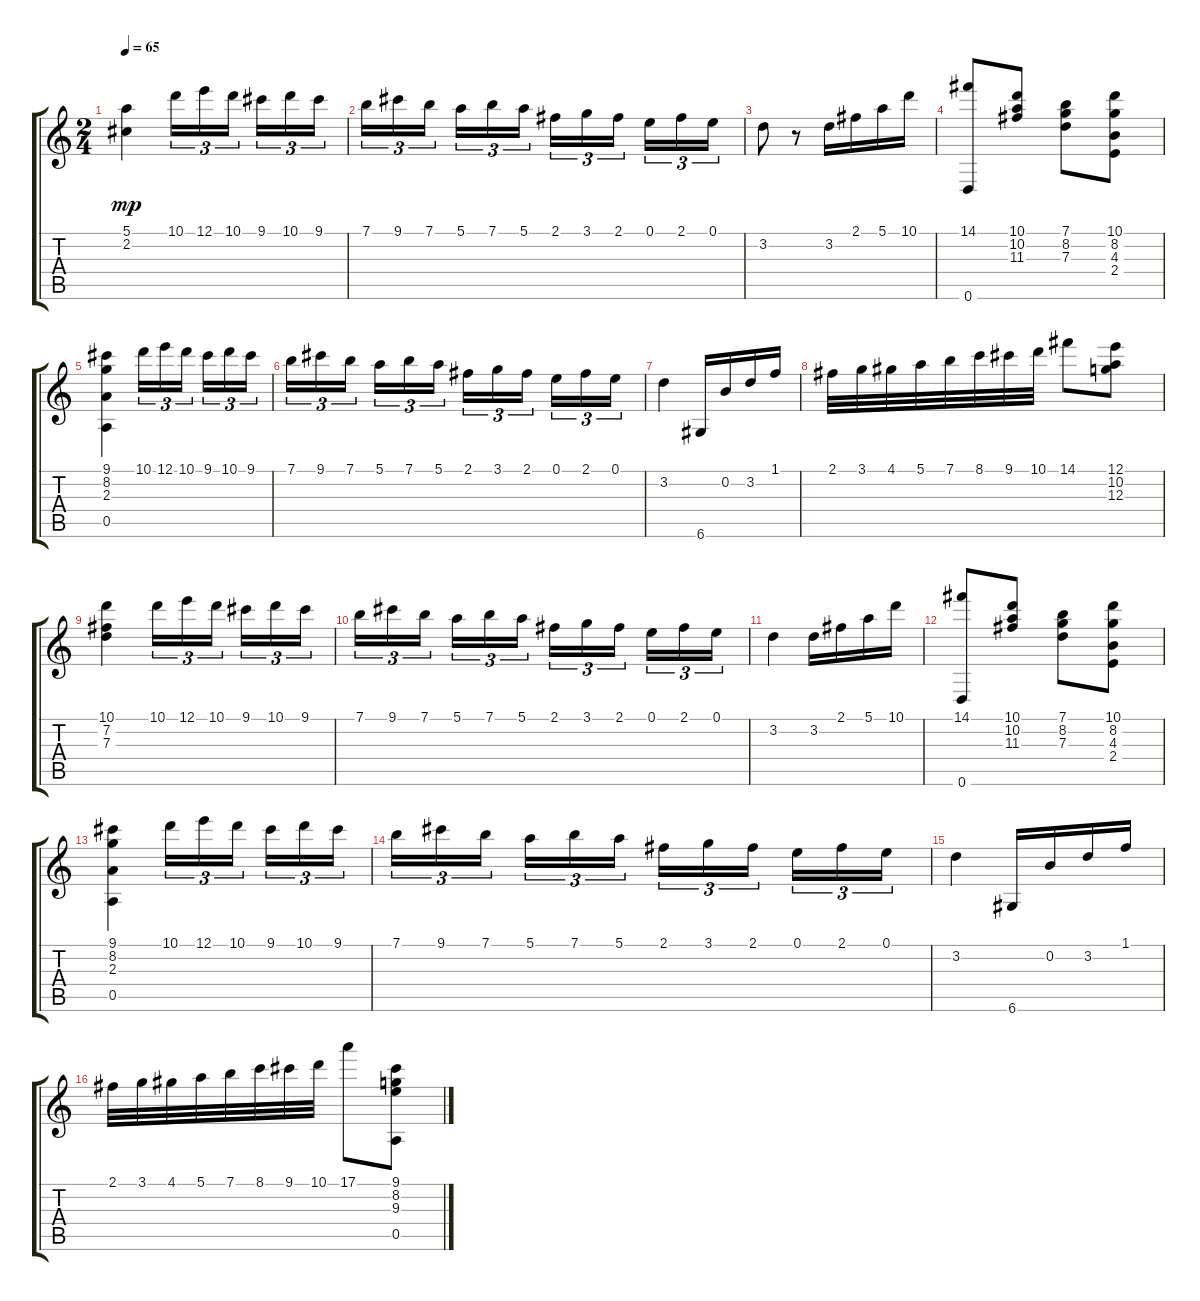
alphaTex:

\track "" {instrument acousticguitarnylon}
\staff {score tabs}
\tuning (E4 B3 G3 D3 A2 D2) {hide}
\ts (2 4)
\tempo 65
\clef g2
\ks c
(5.1 2.2).4{dy mp} 10.1.16{tu (3 2)} 12.1.16{tu (3 2)} 10.1.16{tu (3 2)} 9.1.16{tu (3 2)} 10.1.16{tu (3 2)} 9.1.16{tu (3 2)} |
7.1.16{tu (3 2)} 9.1.16{tu (3 2)} 7.1.16{tu (3 2)} 5.1.16{tu (3 2)} 7.1.16{tu (3 2)} 5.1.16{tu (3 2)} 2.1.16{tu (3 2)} 3.1.16{tu (3 2)} 2.1.16{tu (3 2)} 0.1.16{tu (3 2)} 2.1.16{tu (3 2)} 0.1.16{tu (3 2)} |
3.2.8 r.8 3.2.16 2.1.16 5.1.16 10.1.16 |
(14.1 0.6).8 (10.1 10.2 11.3).8 (7.1 8.2 7.3).8 (10.1 8.2 4.3 2.4).8 |
(9.1 8.2 2.3 0.5).4 10.1.16{tu (3 2)} 12.1.16{tu (3 2)} 10.1.16{tu (3 2)} 9.1.16{tu (3 2)} 10.1.16{tu (3 2)} 9.1.16{tu (3 2)} |
7.1.16{tu (3 2)} 9.1.16{tu (3 2)} 7.1.16{tu (3 2)} 5.1.16{tu (3 2)} 7.1.16{tu (3 2)} 5.1.16{tu (3 2)} 2.1.16{tu (3 2)} 3.1.16{tu (3 2)} 2.1.16{tu (3 2)} 0.1.16{tu (3 2)} 2.1.16{tu (3 2)} 0.1.16{tu (3 2)} |
3.2.4 6.6.16 0.2.16 3.2.16 1.1.16 |
2.1.32 3.1.32 4.1.32 5.1.32 7.1.32 8.1.32 9.1.32 10.1.32 14.1.8 (12.1 10.2 12.3).8 |
(10.1 7.2 7.3).4 10.1.16{tu (3 2)} 12.1.16{tu (3 2)} 10.1.16{tu (3 2)} 9.1.16{tu (3 2)} 10.1.16{tu (3 2)} 9.1.16{tu (3 2)} |
7.1.16{tu (3 2)} 9.1.16{tu (3 2)} 7.1.16{tu (3 2)} 5.1.16{tu (3 2)} 7.1.16{tu (3 2)} 5.1.16{tu (3 2)} 2.1.16{tu (3 2)} 3.1.16{tu (3 2)} 2.1.16{tu (3 2)} 0.1.16{tu (3 2)} 2.1.16{tu (3 2)} 0.1.16{tu (3 2)} |
3.2.4 3.2.16 2.1.16 5.1.16 10.1.16 |
(14.1 0.6).8 (10.1 10.2 11.3).8 (7.1 8.2 7.3).8 (10.1 8.2 4.3 2.4).8 |
(9.1 8.2 2.3 0.5).4 10.1.16{tu (3 2)} 12.1.16{tu (3 2)} 10.1.16{tu (3 2)} 9.1.16{tu (3 2)} 10.1.16{tu (3 2)} 9.1.16{tu (3 2)} |
7.1.16{tu (3 2)} 9.1.16{tu (3 2)} 7.1.16{tu (3 2)} 5.1.16{tu (3 2)} 7.1.16{tu (3 2)} 5.1.16{tu (3 2)} 2.1.16{tu (3 2)} 3.1.16{tu (3 2)} 2.1.16{tu (3 2)} 0.1.16{tu (3 2)} 2.1.16{tu (3 2)} 0.1.16{tu (3 2)} |
3.2.4 6.6.16 0.2.16 3.2.16 1.1.16 |
2.1.32 3.1.32 4.1.32 5.1.32 7.1.32 8.1.32 9.1.32 10.1.32 17.1.8 (9.1 8.2 9.3 0.5).8
